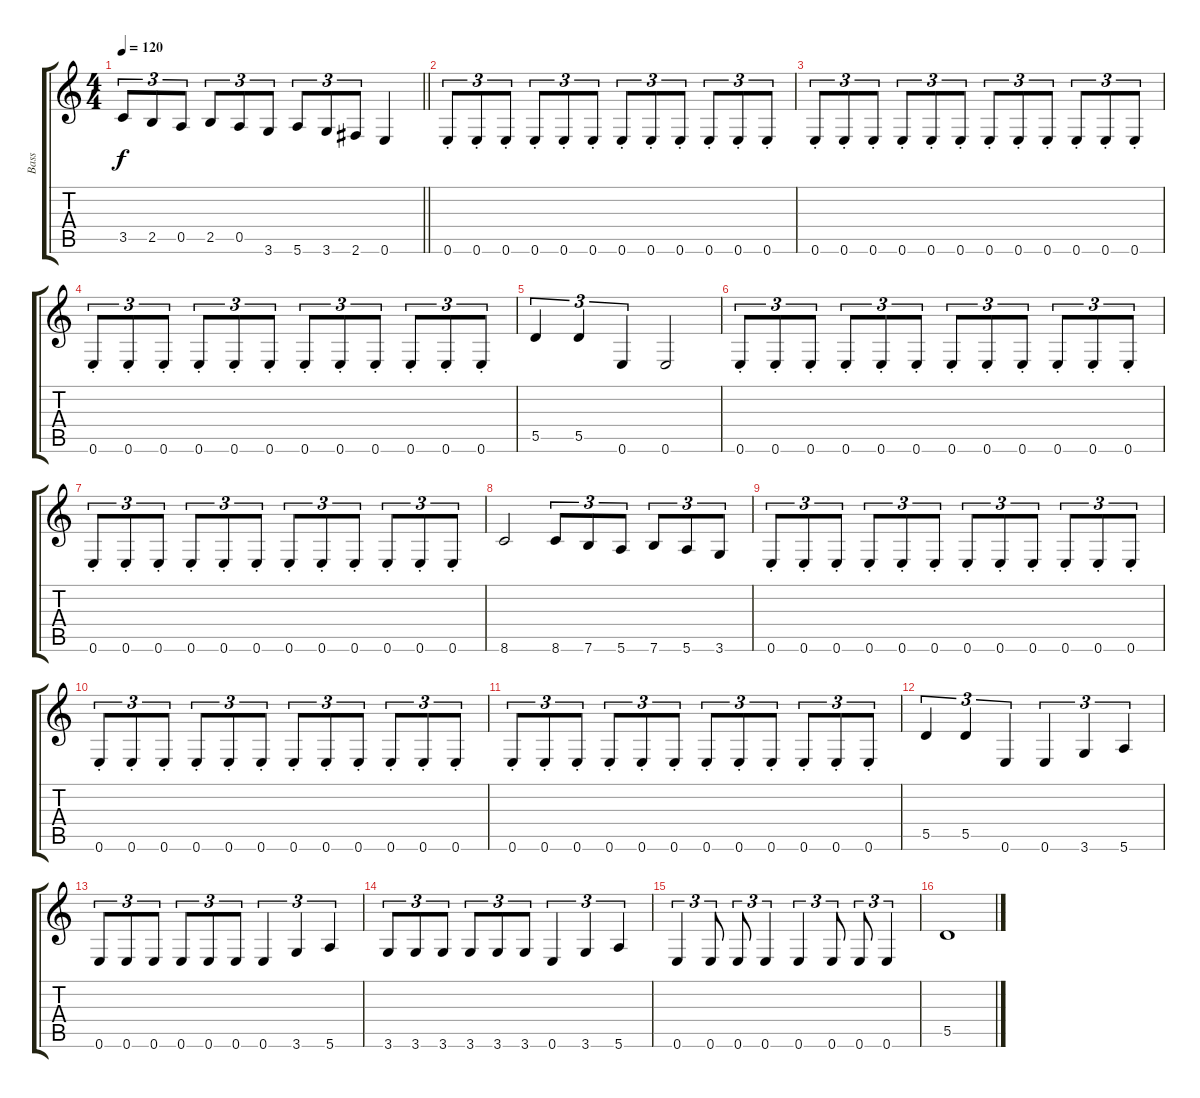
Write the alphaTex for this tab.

\track ("Bass" "Bass") {instrument electricbassfinger}
\staff {score tabs}
\tuning (E4 B3 G3 D3 A2 E2) {hide}
\ts (4 4)
\tempo 120
\clef g2
\barLineRight lightlight
\ks c
3.5.8{tu (3 2) dy f} 2.5.8{tu (3 2)} 0.5.8{tu (3 2)} 2.5.8{tu (3 2)} 0.5.8{tu (3 2)} 3.6.8{tu (3 2)} 5.6.8{tu (3 2)} 3.6.8{tu (3 2)} 2.6.8{tu (3 2)} 0.6.4 |
\section ("" "")
0.6{st}.8{tu (3 2)} 0.6{st}.8{tu (3 2)} 0.6{st}.8{tu (3 2)} 0.6{st}.8{tu (3 2)} 0.6{st}.8{tu (3 2)} 0.6{st}.8{tu (3 2)} 0.6{st}.8{tu (3 2)} 0.6{st}.8{tu (3 2)} 0.6{st}.8{tu (3 2)} 0.6{st}.8{tu (3 2)} 0.6{st}.8{tu (3 2)} 0.6{st}.8{tu (3 2)} |
0.6{st}.8{tu (3 2)} 0.6{st}.8{tu (3 2)} 0.6{st}.8{tu (3 2)} 0.6{st}.8{tu (3 2)} 0.6{st}.8{tu (3 2)} 0.6{st}.8{tu (3 2)} 0.6{st}.8{tu (3 2)} 0.6{st}.8{tu (3 2)} 0.6{st}.8{tu (3 2)} 0.6{st}.8{tu (3 2)} 0.6{st}.8{tu (3 2)} 0.6{st}.8{tu (3 2)} |
0.6{st}.8{tu (3 2)} 0.6{st}.8{tu (3 2)} 0.6{st}.8{tu (3 2)} 0.6{st}.8{tu (3 2)} 0.6{st}.8{tu (3 2)} 0.6{st}.8{tu (3 2)} 0.6{st}.8{tu (3 2)} 0.6{st}.8{tu (3 2)} 0.6{st}.8{tu (3 2)} 0.6{st}.8{tu (3 2)} 0.6{st}.8{tu (3 2)} 0.6{st}.8{tu (3 2)} |
5.5.4{tu (3 2)} 5.5.4{tu (3 2)} 0.6.4{tu (3 2)} 0.6.2 |
0.6{st}.8{tu (3 2)} 0.6{st}.8{tu (3 2)} 0.6{st}.8{tu (3 2)} 0.6{st}.8{tu (3 2)} 0.6{st}.8{tu (3 2)} 0.6{st}.8{tu (3 2)} 0.6{st}.8{tu (3 2)} 0.6{st}.8{tu (3 2)} 0.6{st}.8{tu (3 2)} 0.6{st}.8{tu (3 2)} 0.6{st}.8{tu (3 2)} 0.6{st}.8{tu (3 2)} |
0.6{st}.8{tu (3 2)} 0.6{st}.8{tu (3 2)} 0.6{st}.8{tu (3 2)} 0.6{st}.8{tu (3 2)} 0.6{st}.8{tu (3 2)} 0.6{st}.8{tu (3 2)} 0.6{st}.8{tu (3 2)} 0.6{st}.8{tu (3 2)} 0.6{st}.8{tu (3 2)} 0.6{st}.8{tu (3 2)} 0.6{st}.8{tu (3 2)} 0.6{st}.8{tu (3 2)} |
8.6.2 8.6.8{tu (3 2)} 7.6.8{tu (3 2)} 5.6.8{tu (3 2)} 7.6.8{tu (3 2)} 5.6.8{tu (3 2)} 3.6.8{tu (3 2)} |
0.6{st}.8{tu (3 2)} 0.6{st}.8{tu (3 2)} 0.6{st}.8{tu (3 2)} 0.6{st}.8{tu (3 2)} 0.6{st}.8{tu (3 2)} 0.6{st}.8{tu (3 2)} 0.6{st}.8{tu (3 2)} 0.6{st}.8{tu (3 2)} 0.6{st}.8{tu (3 2)} 0.6{st}.8{tu (3 2)} 0.6{st}.8{tu (3 2)} 0.6{st}.8{tu (3 2)} |
0.6{st}.8{tu (3 2)} 0.6{st}.8{tu (3 2)} 0.6{st}.8{tu (3 2)} 0.6{st}.8{tu (3 2)} 0.6{st}.8{tu (3 2)} 0.6{st}.8{tu (3 2)} 0.6{st}.8{tu (3 2)} 0.6{st}.8{tu (3 2)} 0.6{st}.8{tu (3 2)} 0.6{st}.8{tu (3 2)} 0.6{st}.8{tu (3 2)} 0.6{st}.8{tu (3 2)} |
0.6{st}.8{tu (3 2)} 0.6{st}.8{tu (3 2)} 0.6{st}.8{tu (3 2)} 0.6{st}.8{tu (3 2)} 0.6{st}.8{tu (3 2)} 0.6{st}.8{tu (3 2)} 0.6{st}.8{tu (3 2)} 0.6{st}.8{tu (3 2)} 0.6{st}.8{tu (3 2)} 0.6{st}.8{tu (3 2)} 0.6{st}.8{tu (3 2)} 0.6{st}.8{tu (3 2)} |
5.5.4{tu (3 2)} 5.5.4{tu (3 2)} 0.6.4{tu (3 2)} 0.6.4{tu (3 2)} 3.6.4{tu (3 2)} 5.6.4{tu (3 2)} |
0.6.8{tu (3 2)} 0.6.8{tu (3 2)} 0.6.8{tu (3 2)} 0.6.8{tu (3 2)} 0.6.8{tu (3 2)} 0.6.8{tu (3 2)} 0.6.4{tu (3 2)} 3.6.4{tu (3 2)} 5.6.4{tu (3 2)} |
3.6.8{tu (3 2)} 3.6.8{tu (3 2)} 3.6.8{tu (3 2)} 3.6.8{tu (3 2)} 3.6.8{tu (3 2)} 3.6.8{tu (3 2)} 0.6.4{tu (3 2)} 3.6.4{tu (3 2)} 5.6.4{tu (3 2)} |
0.6.4{tu (3 2)} 0.6.8{tu (3 2)} 0.6.8{tu (3 2)} 0.6.4{tu (3 2)} 0.6.4{tu (3 2)} 0.6.8{tu (3 2)} 0.6.8{tu (3 2)} 0.6.4{tu (3 2)} |
5.5.1
